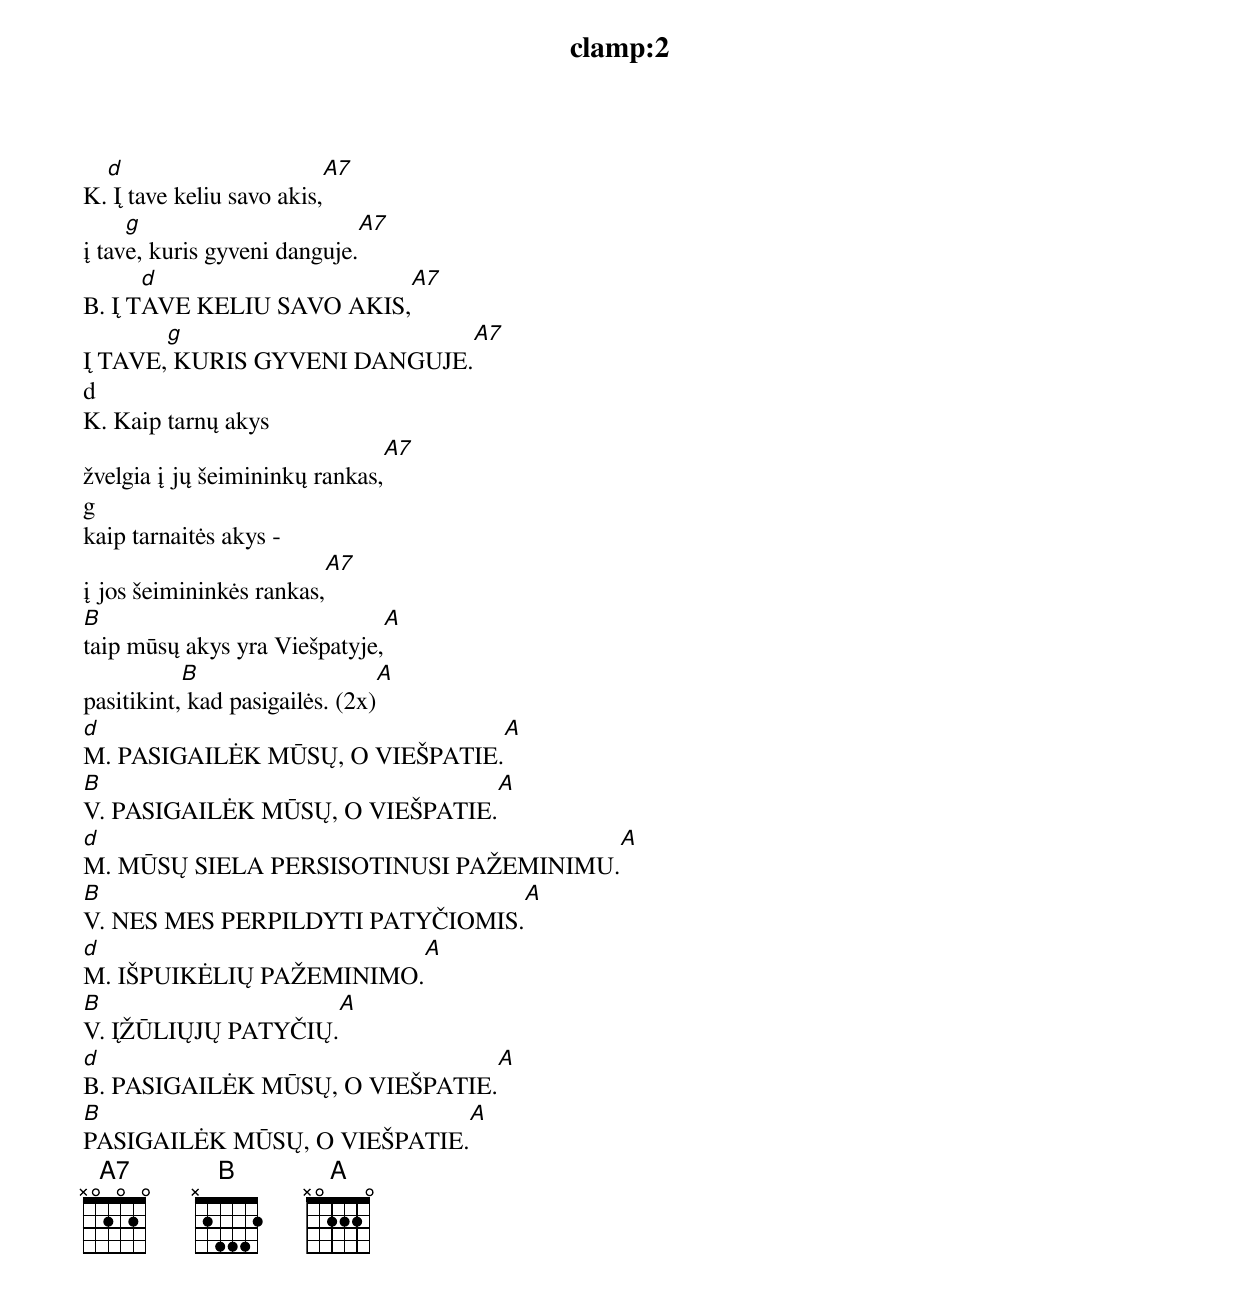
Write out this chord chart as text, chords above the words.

clamp:2
  d                                   A7
K. Į tave keliu savo akis,
     g                                            A7
į tave, kuris gyveni danguje.
      d                                    A7
B. Į TAVE KELIU SAVO AKIS,
       g                                                   A7
Į TAVE, KURIS GYVENI DANGUJE.
d
K. Kaip tarnų akys
                                                      A7
žvelgia į jų šeimininkų rankas,
g
kaip tarnaitės akys -
                                              A7
į jos šeimininkės rankas,
B                                           A
taip mūsų akys yra Viešpatyje,
           B                                 A
pasitikint, kad pasigailės. (2x)
d                                                A
M. PASIGAILĖK MŪSŲ, O VIEŠPATIE.
B                                                A
V. PASIGAILĖK MŪSŲ, O VIEŠPATIE.
d                                                                 A
M. MŪSŲ SIELA PERSISOTINUSI PAŽEMINIMU.
B                                                  A
V. NES MES PERPILDYTI PATYČIOMIS.
d                             A
M. IŠPUIKĖLIŲ PAŽEMINIMO.
B                                A
V. ĮŽŪLIŲJŲ PATYČIŲ.
d                                               A
B. PASIGAILĖK MŪSŲ, O VIEŠPATIE.
B                                                A
PASIGAILĖK MŪSŲ, O VIEŠPATIE.
